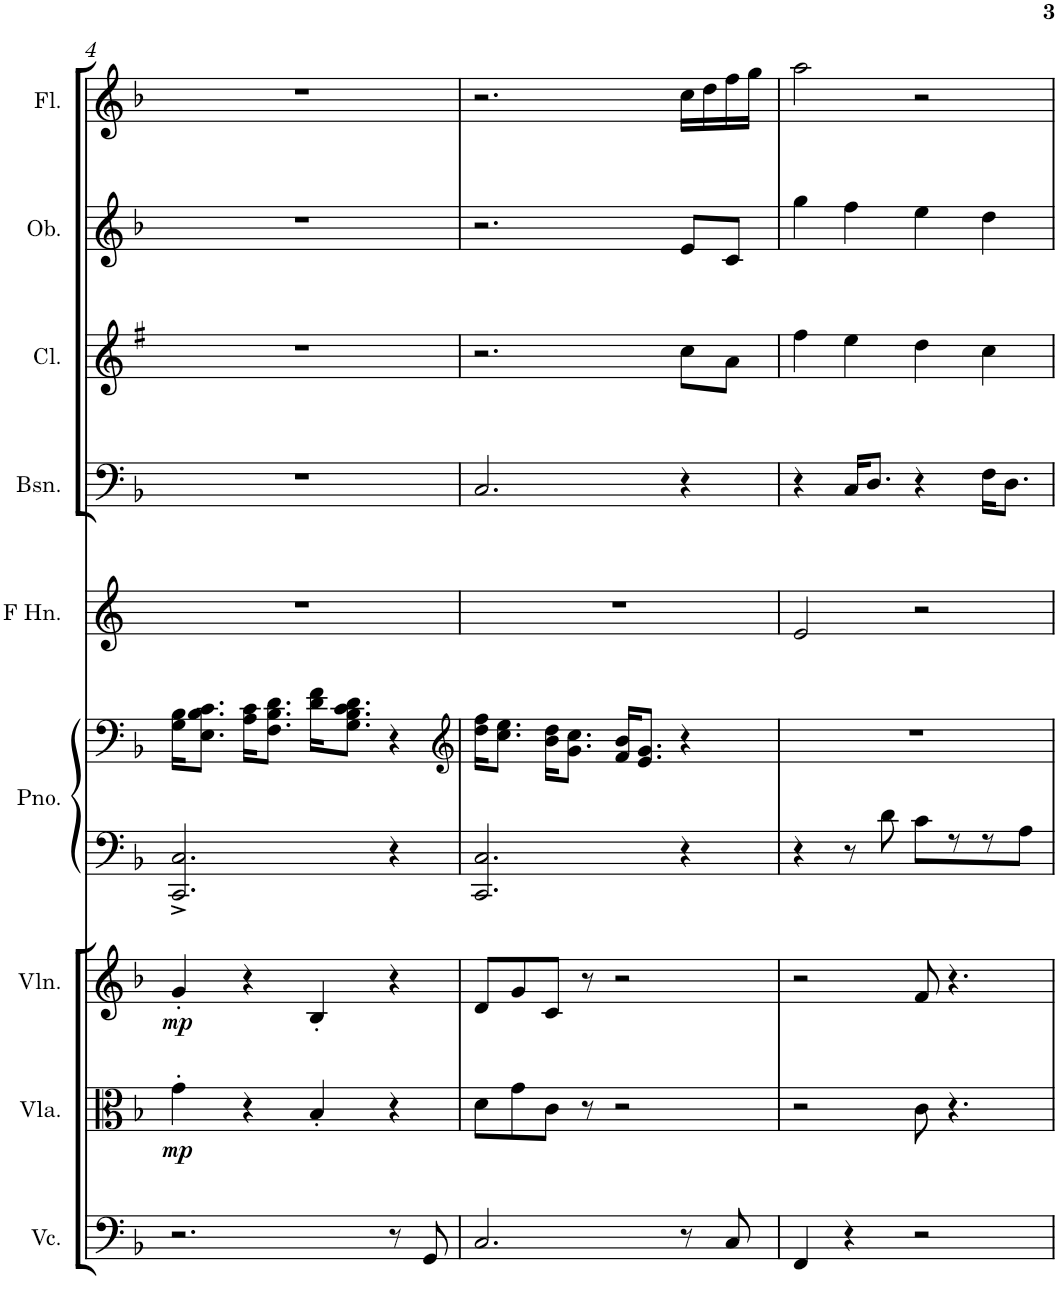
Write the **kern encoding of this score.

**kern	**kern	**dynam	**kern	**dynam	**kern	**kern	**kern	**kern	**kern	**kern	**kern
*part9	*part8	*part8	*part7	*part7	*part6	*part6	*part5	*part4	*part3	*part2	*part1
*staff10	*staff9	*staff9	*staff8	*staff8	*staff7	*staff6	*staff5	*staff4	*staff3	*staff2	*staff1
*I"Violoncello	*I"Viola	*	*I"Violin	*	*I"Grand Piano	*	*I"French Horn	*I"Bassoon	*I"Clarinet	*I"Oboe	*I"Flute
*I'Vc.	*I'Vla.	*	*I'Vln.	*	*I'Pno.	*	*I'F Hn.	*I'Bsn.	*I'Cl.	*I'Ob.	*I'Fl.
!!LO:PB:g=z
*clefF4	*clefC3	*	*clefG2	*	*clefF4	*clefF4	*clefG2	*clefF4	*clefG2	*clefG2	*clefG2
*	*	*	*	*	*	*	*Trd4c7	*	*Trd1c2	*	*
*k[b-]	*k[b-]	*	*k[b-]	*	*k[b-]	*k[b-]	*k[]	*k[b-]	*k[f#]	*k[b-]	*k[b-]
*F:	*F:	*	*F:	*	*F:	*F:	*	*F:	*G:	*F:	*F:
*M4/4	*M4/4	*	*M4/4	*	*M4/4	*M4/4	*M4/4	*M4/4	*M4/4	*M4/4	*M4/4
=4	=4	=4	=4	=4	=4	=4	=4	=4	=4	=4	=4
!	!	!LO:DY:b	!	!LO:DY:b	!	!	!	!	!	!	!
2.r	4g'\	mp	4g'/	mp	2.CC/^ 2.C/^	16G\ 16B-\KL	1r	1r	1r	1r	1r
.	.	.	.	.	.	8.E\ 8.B-\ 8.c\J	.	.	.	.	.
.	4r	.	4r	.	.	16A\ 16c\KL	.	.	.	.	.
.	.	.	.	.	.	8.F\ 8.B-\ 8.d\J	.	.	.	.	.
.	4B-'/	.	4B-'/	.	.	16d\ 16f\KL	.	.	.	.	.
.	.	.	.	.	.	8.G\ 8.B-\ 8.c\ 8.d\J	.	.	.	.	.
8r	4r	.	4r	.	4r	4r	.	.	.	.	.
8GG/	.	.	.	.	.	.	.	.	.	.	.
=5	=5	=5	=5	=5	=5	=5	=5	=5	=5	=5	=5
*	*	*	*	*	*	*clefG2	*	*	*	*	*
2.C/	8d\L	.	8d/L	.	2.CC/ 2.C/	16dd\ 16ff\KL	1r	2.C/	2.r	2.r	2.r
.	.	.	.	.	.	8.cc\ 8.ee\J	.	.	.	.	.
.	8g\	.	8g/	.	.	.	.	.	.	.	.
.	8c\J	.	8c/J	.	.	16b-\ 16dd\KL	.	.	.	.	.
.	.	.	.	.	.	8.g\ 8.cc\J	.	.	.	.	.
.	8r	.	8r	.	.	.	.	.	.	.	.
.	2r	.	2r	.	.	16f/ 16b-/KL	.	.	.	.	.
.	.	.	.	.	.	8.e/ 8.g/J	.	.	.	.	.
8r	.	.	.	.	4r	4r	.	4r	8cc\L	8e/L	16cc\LL
.	.	.	.	.	.	.	.	.	.	.	16dd\
8C/	.	.	.	.	.	.	.	.	8a\J	8c/J	16ff\
.	.	.	.	.	.	.	.	.	.	.	16gg\JJ
=6	=6	=6	=6	=6	=6	=6	=6	=6	=6	=6	=6
4FF/	2r	.	2r	.	4r	1r	2e/	4r	4ff#\	4gg\	2aa\
4r	.	.	.	.	8r	.	.	16C/KL	4ee\	4ff\	.
.	.	.	.	.	.	.	.	8.D/J	.	.	.
.	.	.	.	.	8d\	.	.	.	.	.	.
2r	8c\	.	8f/	.	8c\L	.	2r	4r	4dd\	4ee\	2r
.	4.r	.	4.r	.	8r	.	.	.	.	.	.
.	.	.	.	.	8r	.	.	16F\KL	4cc\	4dd\	.
.	.	.	.	.	.	.	.	8.D\J	.	.	.
.	.	.	.	.	8A\J	.	.	.	.	.	.
=	=	=	=	=	=	=	=	=	=	=	=
*-	*-	*-	*-	*-	*-	*-	*-	*-	*-	*-	*-
